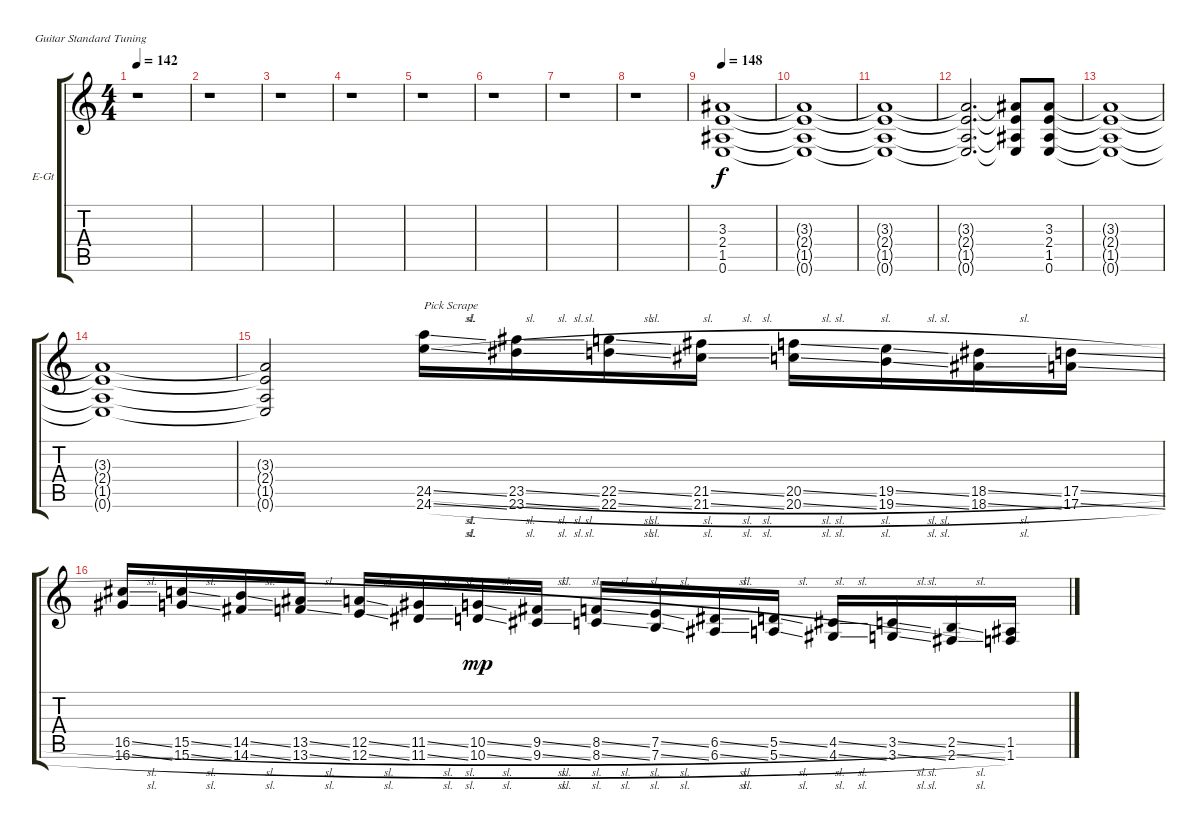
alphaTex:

\bracketExtendMode groupsimilarinstruments
\firstSystemTrackNameOrientation horizontal
\otherSystemsTrackNameOrientation horizontal
\track ("Guitar 1" "E-Gt") {instrument distortionguitar}
\staff {score tabs}
\tuning (E4 B3 G3 D3 A2 E2)
\ts (4 4)
\tempo 142
\clef g2
\ks c
r.1{dy f} |
r.1 |
r.1 |
r.1 |
r.1 |
r.1 |
r.1 |
r.1 |
\tempo 148
(3.3 2.4 1.5 0.6).1 |
(3.3{t} 2.4{t} 1.5{t} 0.6{t}).1 |
(3.3{t} 2.4{t} 1.5{t} 0.6{t}).1 |
(3.3{t} 2.4{t} 1.5{t} 0.6{t}).2{d} (3.3{t} 2.4{t} 1.5{t} 0.6{t}).8 (3.3 2.4 1.5 0.6).8 |
(3.3{t} 2.4{t} 1.5{t} 0.6{t}).1 |
(3.3{t} 2.4{t} 1.5{t} 0.6{t}).1 |
(3.3{t} 2.4{t} 1.5{t} 0.6{t}).2 (24.5{sl} 24.6{sl}).16{txt "Pick Scrape"} (23.5{sl} 23.6{sl}).16 (22.5{sl} 22.6{sl}).16 (21.5{sl} 21.6{sl}).16 (20.5{sl} 20.6{sl}).16 (19.5{sl} 19.6{sl}).16 (18.5{sl} 18.6{sl}).16 (17.5{sl} 17.6{sl}).16 |
(16.5{sl} 16.6{sl}).16 (15.5{sl} 15.6{sl}).16 (14.5{sl} 14.6{sl}).16 (13.5{sl} 13.6{sl}).16 (12.5{sl} 12.6{sl}).16 (11.5{sl} 11.6{sl}).16 (10.5{sl} 10.6{sl}).16{dy mp} (9.5{sl} 9.6{sl}).16 (8.5{sl} 8.6{sl}).16 (7.5{sl} 7.6{sl}).16 (6.5{sl} 6.6{sl}).16 (5.5{sl} 5.6{sl}).16 (4.5{sl} 4.6{sl}).16 (3.5{sl} 3.6{sl}).16 (2.5{sl} 2.6{sl}).16 (1.5 1.6).16
